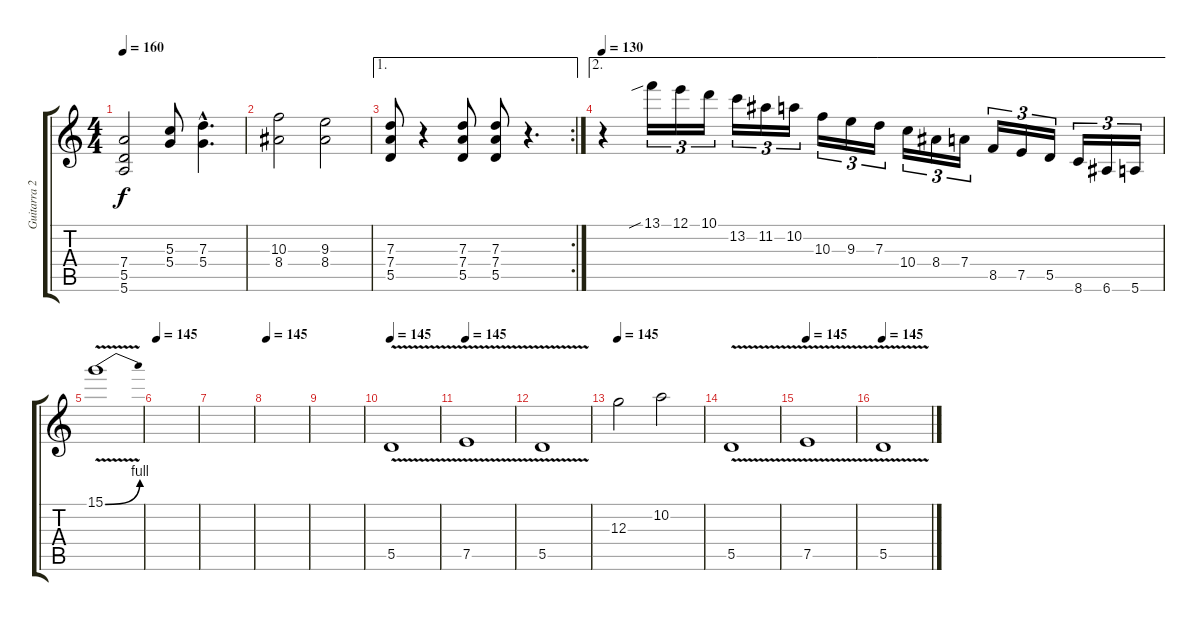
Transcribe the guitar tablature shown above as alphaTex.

\track ("Guitarra 2" "Guitarra 2") {instrument distortionguitar}
\staff {score tabs}
\tuning (E4 B3 G3 D3 A2 E2) {hide}
\ts (4 4)
\tempo 160
\clef g2
\ks c
(7.4 5.5 5.6).2{dy f} (5.3 5.4).8 (7.3{hac} 5.4{hac}).4{d} |
(10.3 8.4).2 (9.3 8.4).2 |
\ae 1
\rc 2
(7.3 7.4 5.5).8 r.4 (7.3 7.4 5.5).8 (7.3 7.4 5.5).8 r.4{d} |
\ae 2
\tempo 130
r.4{volume 0 instrument distortionguitar} 13.1{sib}.16{tu (3 2) volume 16} 12.1.16{tu (3 2)} 10.1.16{tu (3 2)} 13.2.16{tu (3 2)} 11.2.16{tu (3 2)} 10.2.16{tu (3 2)} 10.3.16{tu (3 2)} 9.3.16{tu (3 2)} 7.3.16{tu (3 2)} 10.4.16{tu (3 2)} 8.4.16{tu (3 2)} 7.4.16{tu (3 2)} 8.5.16{tu (3 2)} 7.5.16{tu (3 2)} 5.5.16{tu (3 2)} 8.6.16{tu (3 2)} 6.6.16{tu (3 2)} 5.6.16{tu (3 2)} |
15.1{be (bend 0 0 60 4) v}.1 |
\tempo 145
|
|
\tempo 145
|
|
\tempo 145
5.5{v}.1 |
\tempo 145
7.5{v}.1 |
5.5{v}.1 |
\tempo 145
12.3.2 10.2.2 |
5.5{v}.1 |
\tempo 145
7.5{v}.1 |
\tempo 145
5.5{v}.1
